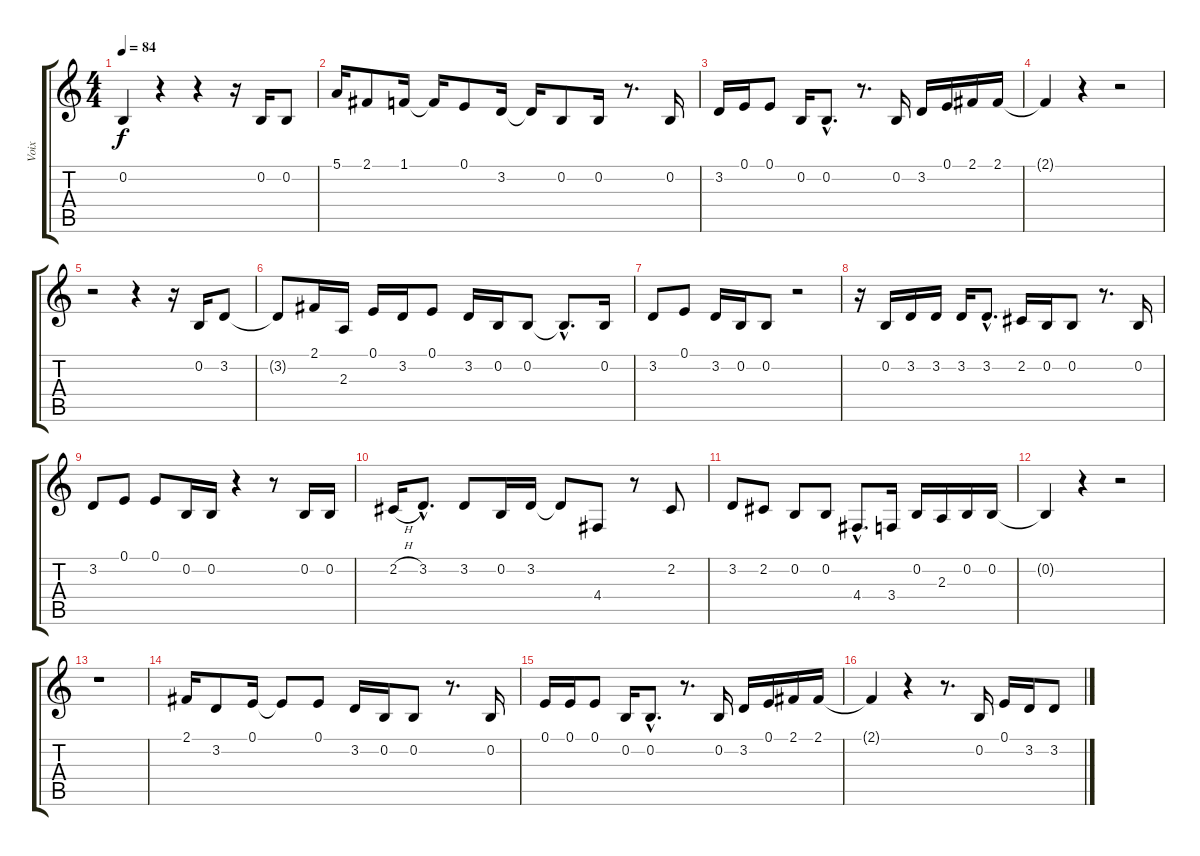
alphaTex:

\track ("Voix" "Voix") {instrument accordion}
\staff {score tabs}
\tuning (E4 B3 G3 D3 A2 E2) {hide}
\ts (4 4)
\tempo 84
\clef g2
\ks c
0.2.4{dy f} r.4 r.4 r.16 0.2.16 0.2.8 |
5.1.16 2.1.8 1.1.16 1.1{t}.16 0.1.8 3.2.16 3.2{t}.16 0.2.8 0.2.16 r.8{d} 0.2.16 |
3.2.16 0.1.16 0.1.8 0.2.16 0.2{hac}.8{d} r.8{d} 0.2.16 3.2.16 0.1.16 2.1.16 2.1.16 |
2.1{t}.4 r.4 r.2 |
r.2 r.4 r.16 0.2.16 3.2.8 |
3.2{t}.8 2.1.16 2.3.16 0.1.16 3.2.16 0.1.8 3.2.16 0.2.16 0.2.8 0.2{hac t}.8{d} 0.2.16 |
3.2.8 0.1.8 3.2.16 0.2.16 0.2.8 r.2 |
r.16 0.2.16 3.2.16 3.2.16 3.2.16 3.2{hac}.8{d} 2.2.16 0.2.16 0.2.8 r.8{d} 0.2.16 |
3.2.8 0.1.8 0.1.8 0.2.16 0.2.16 r.4 r.8 0.2.16 0.2.16 |
2.2{h}.16 3.2{hac}.8{d} 3.2.8 0.2.16 3.2.16 3.2{t}.8 4.4.8 r.8 2.2.8 |
3.2.8 2.2.8 0.2.8 0.2.8 4.4{hac}.8{d} 3.4.16 0.2.16 2.3.16 0.2.16 0.2.16 |
0.2{t}.4 r.4 r.2 |
r.1 |
2.1.16 3.2.8 0.1.16 0.1{t}.8 0.1.8 3.2.16 0.2.16 0.2.8 r.8{d} 0.2.16 |
0.1.16 0.1.16 0.1.8 0.2.16 0.2{hac}.8{d} r.8{d} 0.2.16 3.2.16 0.1.16 2.1.16 2.1.16 |
2.1{t}.4 r.4 r.8{d} 0.2.16 0.1.16 3.2.16 3.2.8
